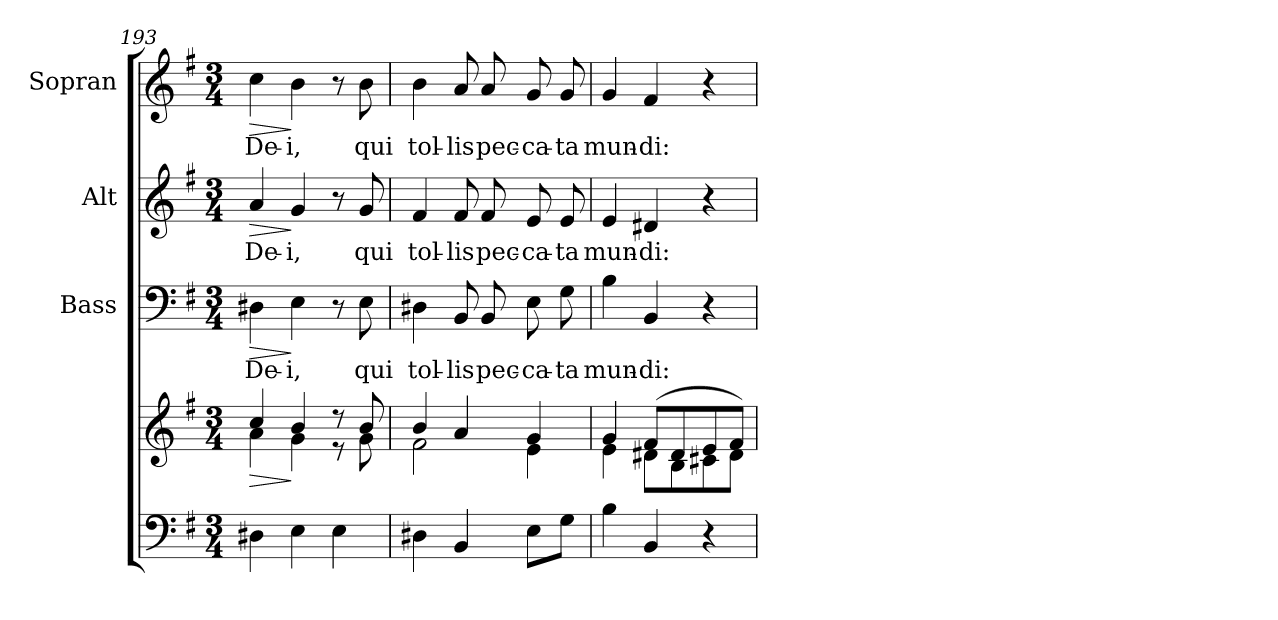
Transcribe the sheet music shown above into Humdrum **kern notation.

**kern	**kern	**dynam	**kern	**text	**dynam	**kern	**text	**dynam	**kern	**text	**dynam
*part4	*part4	*part4	*part3	*part3	*part3	*part2	*part2	*part2	*part1	*part1	*part1
*staff5	*staff4	*staff4/5	*staff3	*staff3	*staff3	*staff2	*staff2	*staff2	*staff1	*staff1	*staff1
*	*	*	*I"Bass	*	*	*I"Alt	*	*	*I"Sopran	*	*
*	*	*	*I'B.	*	*	*I'A.	*	*	*I'S.	*	*
*clefF4	*clefG2	*	*clefF4	*	*	*clefG2	*	*	*clefG2	*	*
*k[f#]	*k[f#]	*	*k[f#]	*	*	*k[f#]	*	*	*k[f#]	*	*
*G:	*G:	*	*G:	*	*	*G:	*	*	*G:	*	*
*M3/4	*M3/4	*	*M3/4	*	*	*M3/4	*	*	*M3/4	*	*
=193	=193	=193	=193	=193	=193	=193	=193	=193	=193	=193	=193
!	!	!LO:HP:b	!	!LO:LY:b	!LO:HP:b	!	!LO:LY:b	!LO:HP:b	!	!LO:LY:b	!LO:HP:b
*	*^	*	*	*	*	*	*	*	*	*	*
4D#X\	4cc/	4a\	>	4D#X\	De-	>	4a/	De-	>	4cc\	De-	>
!	!	!	!	!	!LO:LY:b	!	!	!LO:LY:b	!	!	!LO:LY:b	!
4E\	4b/	4g\	]	4E\	-i,	]	4g/	-i,	]	4b\	-i,	]
4E\	8r	8r	.	8r	.	.	8r	.	.	8r	.	.
!	!	!	!	!	!LO:LY:b	!	!	!LO:LY:b	!	!	!LO:LY:b	!
.	8b/	8g\	.	8E\	qui	.	8g/	qui	.	8b\	qui	.
=194	=194	=194	=194	=194	=194	=194	=194	=194	=194	=194	=194	=194
!	!	!	!	!	!LO:LY:b	!	!	!LO:LY:b	!	!	!LO:LY:b	!
4D#X\	4b/	2f#\	.	4D#X\	tol-	.	4f#/	tol-	.	4b\	tol-	.
!	!	!	!	!	!LO:LY:b	!	!	!LO:LY:b	!	!	!LO:LY:b	!
4BB/	4a/	.	.	8BB/	-lis	.	8f#/	-lis	.	8a/	-lis	.
!	!	!	!	!	!LO:LY:b	!	!	!LO:LY:b	!	!	!LO:LY:b	!
.	.	.	.	8BB/	pec-	.	8f#/	pec-	.	8a/	pec-	.
!	!	!	!	!	!LO:LY:b	!	!	!LO:LY:b	!	!	!LO:LY:b	!
8E\L	4g/	4e\	.	8E\	-ca-	.	8e/	-ca-	.	8g/	-ca-	.
!	!	!	!	!	!LO:LY:b	!	!	!LO:LY:b	!	!	!LO:LY:b	!
8G\J	.	.	.	8G\	-ta	.	8e/	-ta	.	8g/	-ta	.
=195	=195	=195	=195	=195	=195	=195	=195	=195	=195	=195	=195	=195
!	!	!	!	!	!LO:LY:b	!	!	!LO:LY:b	!	!	!LO:LY:b	!
4B\	4g/	4e\	.	4B\	mun-	.	4e/	mun-	.	4g/	mun-	.
!	!	!	!	!	!LO:LY:b	!	!	!LO:LY:b	!	!	!LO:LY:b	!
4BB/	(>8f#/L	8d#X\L	.	4BB/	-di:	.	4d#X/	-di:	.	4f#/	-di:	.
.	8d#/	8B\	.	.	.	.	.	.	.	.	.	.
4r	8e/	8c#X\	.	4r	.	.	4r	.	.	4r	.	.
.	8f#/J)	8d#\J	.	.	.	.	.	.	.	.	.	.
*	*v	*v	*	*	*	*	*	*	*	*	*	*
=	=	=	=	=	=	=	=	=	=	=	=
*-	*-	*-	*-	*-	*-	*-	*-	*-	*-	*-	*-
